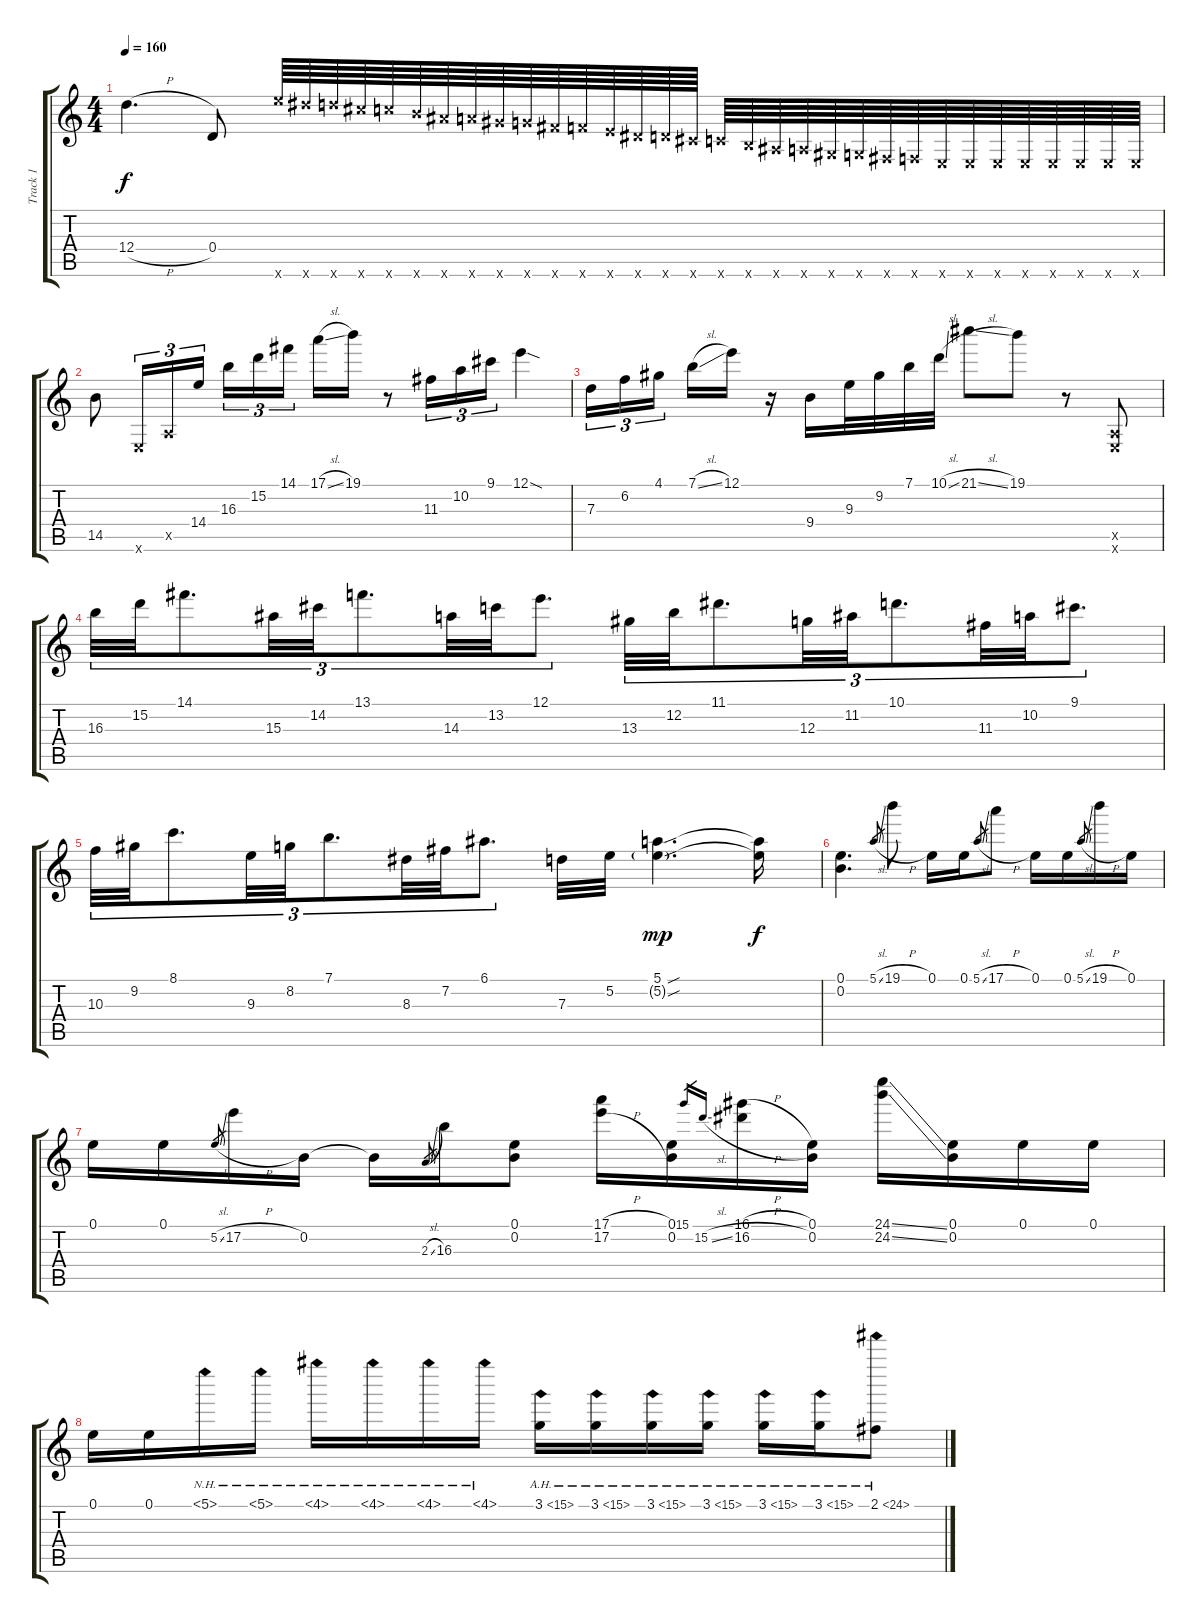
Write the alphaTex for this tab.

\track ("Track 1" "Track 1") {instrument distortionguitar}
\staff {score tabs}
\tuning (E4 B3 G3 D3 A2 E2) {hide}
\ts (4 4)
\tempo 160
\clef g2
\ks c
12.4{h}.4{d dy f} 0.4.8 24.6{x}.64 23.6{x}.64 22.6{x}.64 21.6{x}.64 20.6{x}.64 19.6{x}.64 18.6{x}.64 17.6{x}.64 16.6{x}.64 15.6{x}.64 14.6{x}.64 13.6{x}.64 12.6{x}.64 11.6{x}.64 10.6{x}.64 9.6{x}.64 8.6{x}.64 7.6{x}.64 6.6{x}.64 5.6{x}.64 4.6{x}.64 3.6{x}.64 2.6{x}.64 1.6{x}.64 0.6{x}.64 0.6{x}.64 0.6{x}.64 0.6{x}.64 0.6{x}.64 0.6{x}.64 0.6{x}.64 0.6{x}.64 |
14.5.8 0.6{x}.16{tu (3 2)} 0.5{x}.16{tu (3 2)} 14.4.16{tu (3 2)} 16.3.16{tu (3 2)} 15.2.16{tu (3 2)} 14.1.16{tu (3 2) beam splitsecondary} 17.1{sl}.16 19.1.16 r.8 11.3.16{tu (3 2)} 10.2.16{tu (3 2)} 9.1.16{tu (3 2)} 12.1{sod}.4 |
7.3.16{tu (3 2)} 6.2.16{tu (3 2)} 4.1.16{tu (3 2) beam splitsecondary} 7.1{sl}.16 12.1.16 r.16 9.4.16 9.3.32 9.2.32 7.1.32 10.1{sl}.32 21.1{sl}.8 19.1.8 r.8 (0.5{x} 0.6{x}).8 |
16.3.32{tu (3 2)} 15.2.32{tu (3 2)} 14.1.8{d tu (3 2)} 15.3.32{tu (3 2)} 14.2.32{tu (3 2)} 13.1.8{d tu (3 2)} 14.3.32{tu (3 2)} 13.2.32{tu (3 2)} 12.1.8{d tu (3 2)} 13.3.32{tu (3 2)} 12.2.32{tu (3 2)} 11.1.8{d tu (3 2)} 12.3.32{tu (3 2)} 11.2.32{tu (3 2)} 10.1.8{d tu (3 2)} 11.3.32{tu (3 2)} 10.2.32{tu (3 2)} 9.1.8{d tu (3 2)} |
10.3.32{tu (3 2)} 9.2.32{tu (3 2)} 8.1.8{d tu (3 2)} 9.3.32{tu (3 2)} 8.2.32{tu (3 2)} 7.1.8{d tu (3 2)} 8.3.32{tu (3 2)} 7.2.32{tu (3 2)} 6.1.8{d tu (3 2)} 7.3.32 5.2.32 (5.1{sou} 5.2{sou g}).4{d dy mp} (5.1{t} 5.2{t}).16{dy f} |
(0.1 0.2).4{d} 5.1{sl}.8{gr} 19.1{h}.8 0.1.16 0.1.16 5.1{sl}.8{gr} 17.1{h}.8 0.1.16 0.1.16 5.1{sl}.8{gr} 19.1{h}.16 0.1.16 |
0.1.16 0.1.16 5.2{sl}.8{gr} 17.2{h}.16 0.2.16 0.2{t}.16 2.3{sl}.8{gr} 16.3.16 (0.1 0.2).8 (17.1{h} 17.2{h}).16 (0.1 0.2).16 15.1.16{gr} 15.2{sl}.16{gr} (16.1{h} 16.2{h}).16 (0.1 0.2).16 (24.1{ss} 24.2{ss}).16 (0.1 0.2).16 0.1.16 0.1.16 |
0.1.16 0.1.16 5.1{nh}.16 5.1{nh}.16 4.1{nh}.16 4.1{nh}.16 4.1{nh}.16 4.1{nh}.16 3.1{ah 12}.16 3.1{ah 12}.16 3.1{ah 12}.16 3.1{ah 12}.16 3.1{ah 12}.16 3.1{ah 12}.16 2.1{ah 22}.8
